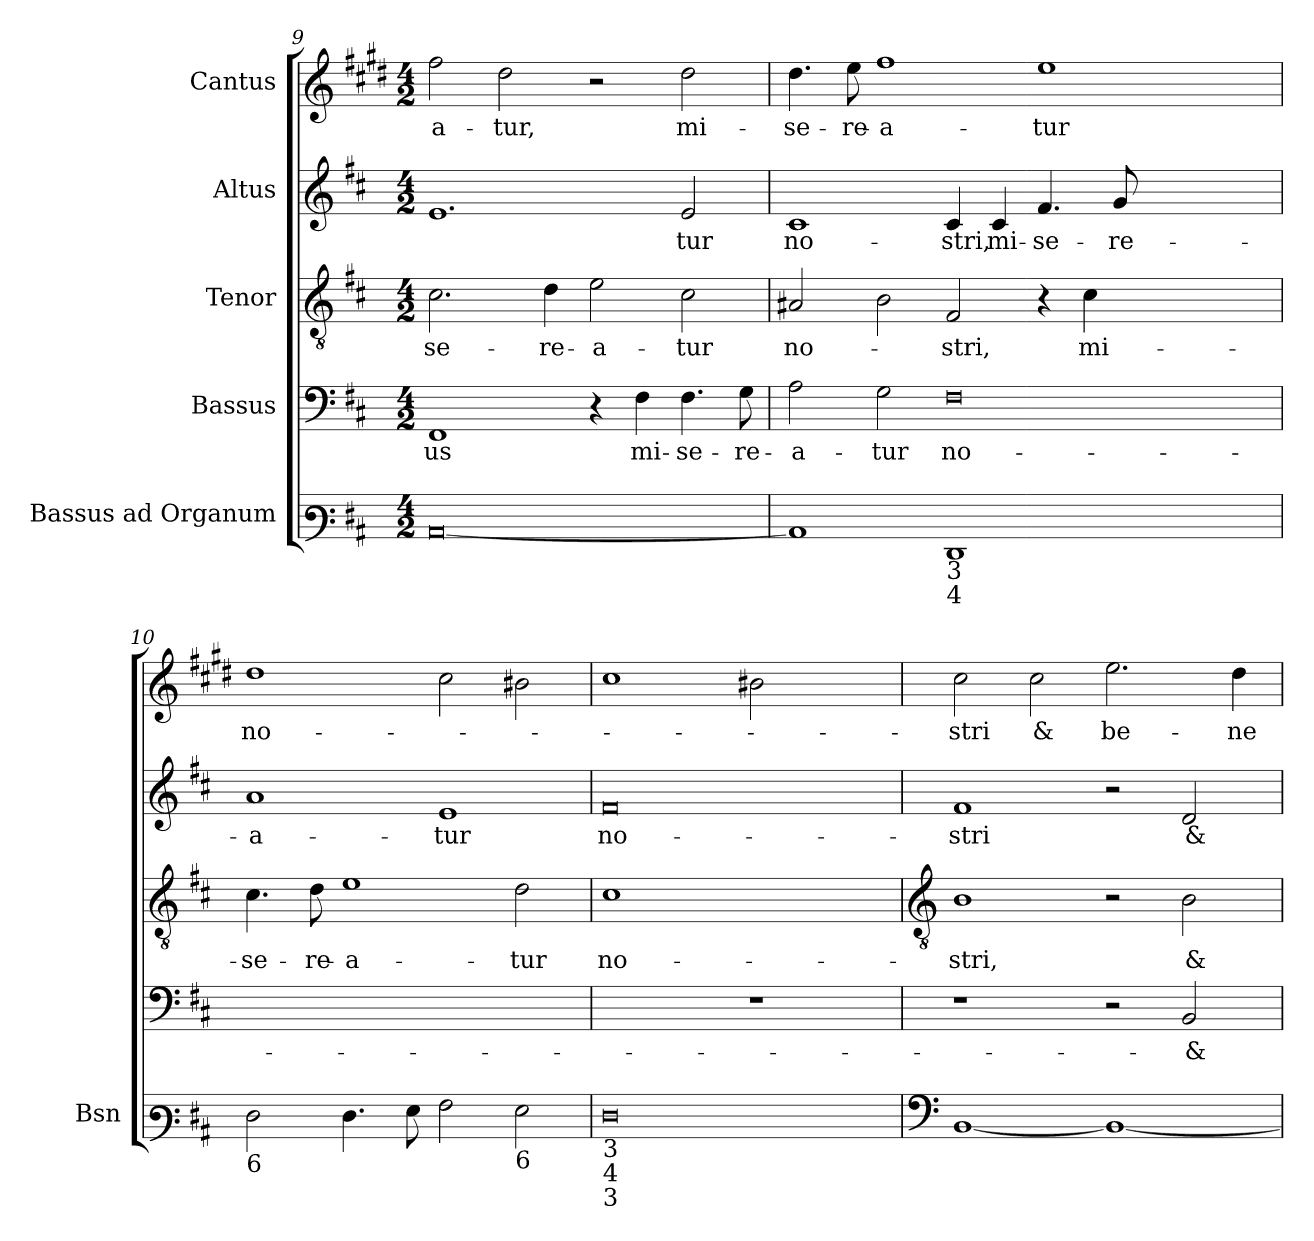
**kern	**kern	**text	**kern	**text	**kern	**text	**kern	**text
*part5	*part4	*part4	*part3	*part3	*part2	*part2	*part1	*part1
*staff5	*staff4	*staff4	*staff3	*staff3	*staff2	*staff2	*staff1	*staff1
*I"Bassus ad Organum	*I"Bassus	*	*I"Tenor	*	*I"Altus	*	*I"Cantus	*
*I'Bsn	*	*	*	*	*	*	*	*
*clefF3	*clefF4	*	*clefGv2	*	*clefG2	*	*clefG2	*
*	*	*	*	*	*	*	*ITrd1c2	*
*k[f#c#]	*k[f#c#]	*	*k[f#c#]	*	*k[f#c#]	*	*k[f#c#]	*
*D:	*D:	*	*D:	*	*D:	*	*D:	*
*M4/2	*M4/2	*	*M4/2	*	*M4/2	*	*M4/2	*
=9A	=9A	=9A	=9A	=9A	=9A	=9A	=9A	=9A
!	!	!LO:LY:b	!	!LO:LY:b	!	!	!	!LO:LY:b
[0C#	1FF#	-us	2.c#	-se-	1.e	.	2ee	-a-
!	!	!	!	!	!	!	!	!LO:LY:b
.	.	.	.	.	.	.	2cc#	-tur,
!	!	!	!	!LO:LY:b	!	!	!	!
.	.	.	4d	-re-	.	.	.	.
!	!	!	!	!LO:LY:b	!	!	!	!
.	4r	.	2e	-a-	.	.	2r	.
!	!	!LO:LY:b	!	!	!	!	!	!
.	4F#	mi-	.	.	.	.	.	.
!	!	!LO:LY:b	!	!LO:LY:b	!	!LO:LY:b	!	!LO:LY:b
.	4.F#	-se-	2c#	-tur	2e	-tur	2cc#	mi-
!	!	!LO:LY:b	!	!	!	!	!	!
.	8G	-re-	.	.	.	.	.	.
=9B	=9B	=9B	=9B	=9B	=9B	=9B	=9B	=9B
!	!	!LO:LY:b	!	!LO:LY:b	!	!LO:LY:b	!	!LO:LY:b
1C#]	2A	-a-	2A#X	no-	1c#	no-	4.cc#	-se-
!	!	!	!	!	!	!	!	!LO:LY:b
.	.	.	.	.	.	.	8dd	-re-
!	!	!LO:LY:b	!	!	!	!	!	!LO:LY:b
.	2G	-tur	2B	.	.	.	1ee	-a-
!LO:TX:b:t=3	!	!	!	!	!	!	!	!
!LO:TX:b:t=4	!	!	!	!	!	!	!	!
!	!	!LO:LY:b	!	!LO:LY:b	!	!LO:LY:b	!	!
1FF#	0F#	no-	2F#	-stri,	4c#	-stri,	.	.
!	!	!	!	!	!	!LO:LY:b	!	!
.	.	.	.	.	4c#	mi-	.	.
!	!	!	!	!	!	!LO:LY:b	!	!LO:LY:b
.	.	.	4r	.	4.f#	-se-	1dd	-tur
!	!	!	!	!LO:LY:b	!	!	!	!
.	.	.	4c#	mi-	.	.	.	.
!	!	!	!	!	!	!LO:LY:b	!	!
.	.	.	.	.	8g	-re-	.	.
1ryy	.	.	1ryy	.	1ryy	.	.	.
.	.	.	.	.	.	.	2ryy	.
!!LO:LB:g=z
=10A	=10A	=10A	=10A	=10A	=10A	=10A	=10A	=10A
!LO:TX:b:t=6	!	!	!	!	!	!	!	!
!	!	!LO:LY:b	!	!LO:LY:b	!	!LO:LY:b	!	!LO:LY:b
2F#	[0BByy	-stri,	4.c#	-se-	1a	-a-	1cc#	no-
!	!	!	!	!LO:LY:b	!	!	!	!
.	.	.	8d	-re-	.	.	.	.
!	!	!	!	!LO:LY:b	!	!	!	!
4.F#	.	.	1e	-a-	.	.	.	.
8G	.	.	.	.	.	.	.	.
!	!	!	!	!	!	!LO:LY:b	!	!
2A	.	.	.	.	1e	-tur	2b	.
!LO:TX:b:t=6	!	!	!	!	!	!	!	!
!	!	!	!	!LO:LY:b	!	!	!	!
2G	.	.	2d	-tur	.	.	2a#X	.
=11A	=11A	=11A	=11A	=11A	=11A	=11A	=11A	=11A
!LO:TX:b:t=3	!	!	!	!	!	!	!	!
!LO:TX:b:t=4	!	!	!	!	!	!	!	!
!LO:TX:b:t=3	!	!	!	!	!	!	!	!
!	!	!	!	!LO:LY:b	!	!LO:LY:b	!	!
0F#	2.BByy_	.	1c#	no-	0f#	no-	1b	.
.	4BByy]	.	.	.	.	.	.	.
.	1r	.	1ryy	.	.	.	2a#X	.
.	.	.	.	.	.	.	2ryy	.
!!LO:LB:g=z
=12	=12	=12	=12	=12	=12	=12	=12	=12
*clefF4	*	*	*clefGv2	*	*	*	*	*
!	!	!	!	!LO:LY:b	!	!LO:LY:b	!	!LO:LY:b
[1BB	1r	.	1B	-stri,	1f#	-stri	2b	-stri
!	!	!	!	!	!	!	!	!LO:LY:b
.	.	.	.	.	.	.	2b	&
!	!	!	!	!	!	!	!	!LO:LY:b
1BB_	2r	.	2r	.	2r	.	2.dd	be-
!	!	!LO:LY:b	!	!LO:LY:b	!	!LO:LY:b	!	!
.	2BB	&	2B	&	2d	&	.	.
!	!	!	!	!	!	!	!	!LO:LY:b
.	.	.	.	.	.	.	4cc#	-ne-
=	=	=	=	=	=	=	=	=
*-	*-	*-	*-	*-	*-	*-	*-	*-
